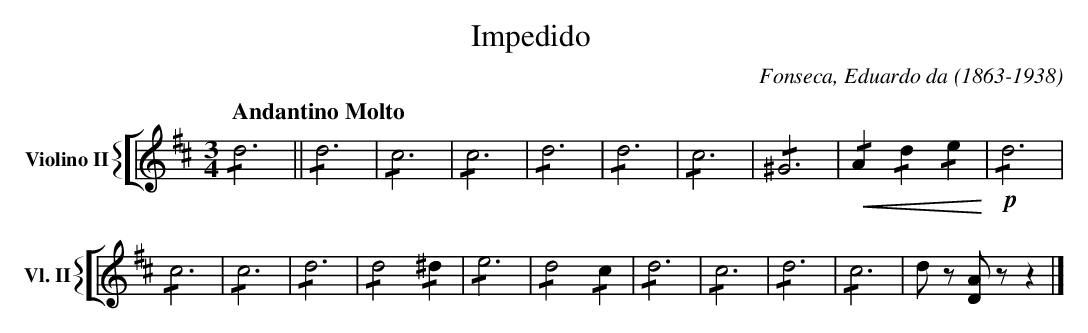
X:1
T:Impedido
C:Fonseca, Eduardo da (1863-1938)
M:3/4
L:1/4
K:D
V: 3 clef=treble name="Violino II" sname="Vl. II"
%%staves [{ 3 }]
[Q:"Andantino Molto"] !/!d3 || !/!d3 | !/!c3| !/!c3 | !/!d3 | !/!d3 | !/!c3  | \
   !/!^G3 | !crescendo(! !/!A !/!d !/!e !crescendo)!| !p! !/!d3 |
   !/!c3 | !/!c3 | !/!d3 | !/!d2 !/!^d | !/!e3 | !/!d2 !/!c | !/!d3 | !/!c3 | !/!d3 | !/!c3 | d/ z/ [AD]/ z/ z |]\
